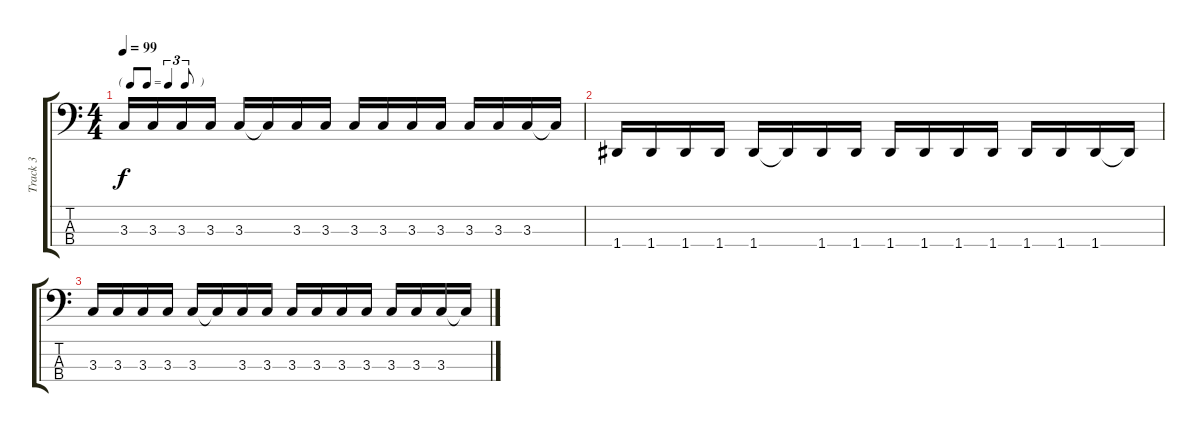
\track ("Track 3" "Track 3") {instrument electricbasspick}
\staff {score tabs}
\tuning (G2 D2 A1 D1) {hide}
\ts (4 4)
\tf triplet8th
\tempo 99
\clef f4
\ks c
3.3.16{dy f} 3.3.16 3.3.16 3.3.16 3.3.16 3.3{t}.16 3.3.16 3.3.16 3.3.16 3.3.16 3.3.16 3.3.16 3.3.16 3.3.16 3.3.16 3.3{t}.16 |
1.4.16 1.4.16 1.4.16 1.4.16 1.4.16 1.4{t}.16 1.4.16 1.4.16 1.4.16 1.4.16 1.4.16 1.4.16 1.4.16 1.4.16 1.4.16 1.4{t}.16 |
3.3.16 3.3.16 3.3.16 3.3.16 3.3.16 3.3{t}.16 3.3.16 3.3.16 3.3.16 3.3.16 3.3.16 3.3.16 3.3.16 3.3.16 3.3.16 3.3{t}.16
